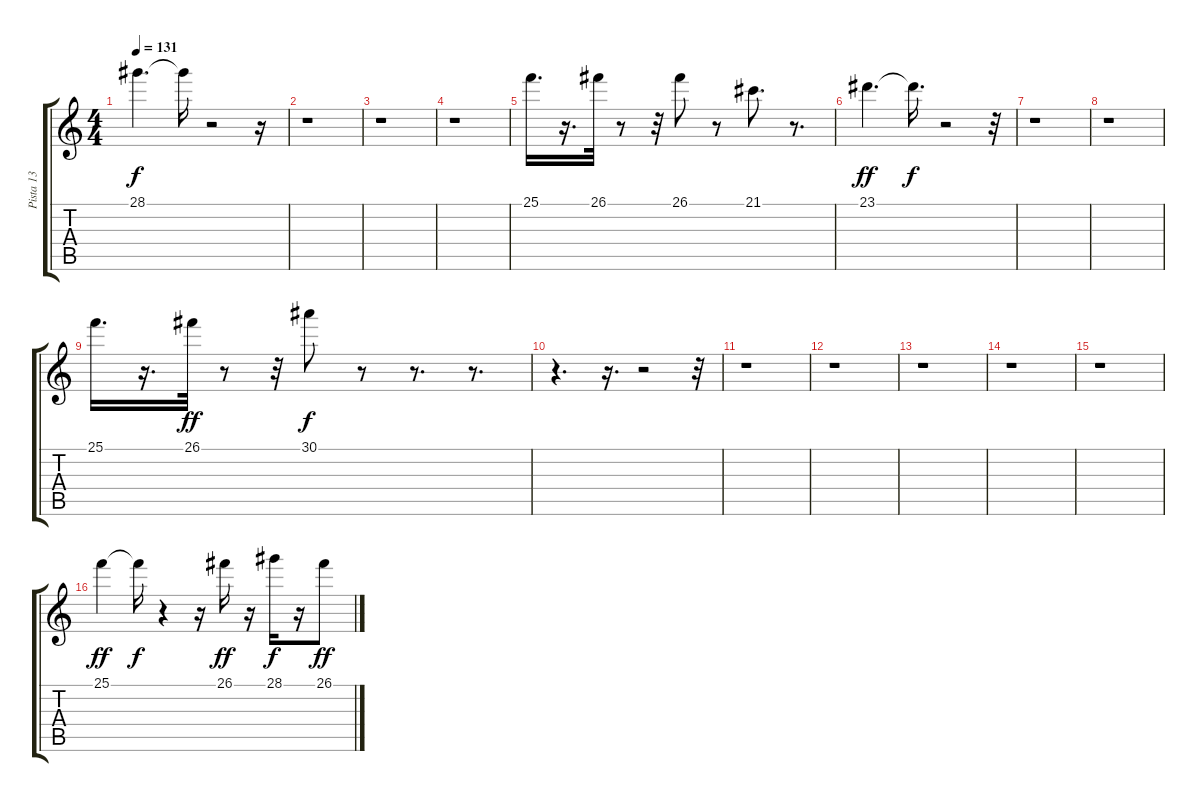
\track ("Pista 13" "Pista 13") {instrument glockenspiel}
\staff {score tabs}
\tuning (E4 B3 G3 D3 A2 E2) {hide}
\ts (4 4)
\tempo 131
\clef g2
\ks c
28.1{t}.4{d dy f} 28.1{t}.16 r.2 r.16 |
r.1 |
r.1 |
r.1 |
25.1.16{d} r.16{d} 26.1.32 r.8 r.32 26.1.8 r.8 21.1.8{d} r.8{d} |
23.1.4{d dy ff} 23.1{t}.16{d dy f} r.2 r.32 |
r.1 |
r.1 |
25.1.16{d} r.16{d} 26.1.32{dy ff} r.8 r.32 30.1.8{dy f} r.8 r.8{d} r.8{d} |
r.4{d} r.16{d} r.2 r.32 |
r.1 |
r.1 |
r.1 |
r.1 |
r.1 |
25.1.4{dy ff} 25.1{t}.16{dy f} r.4 r.16 26.1.16{dy ff} r.16 28.1.16{dy f} r.16 26.1.8{dy ff}
